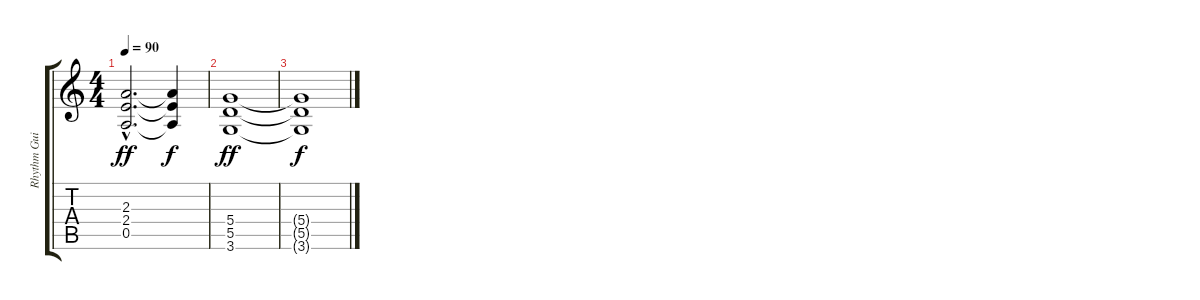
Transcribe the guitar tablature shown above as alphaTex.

\track ("Rhythm Guitar" "Rhythm Gui") {instrument overdrivenguitar}
\staff {score tabs}
\tuning (E4 B3 G3 D3 A2 E2) {hide}
\ts (4 4)
\tempo 90
\clef g2
\ks c
(2.3{hac} 2.4{hac} 0.5{hac}).2{d dy ff} (2.3{t} 2.4{t} 0.5{t}).4{dy f volume 0} |
(5.4 5.5 3.6).1{dy ff} |
(5.4{t} 5.5{t} 3.6{t}).1{dy f}
